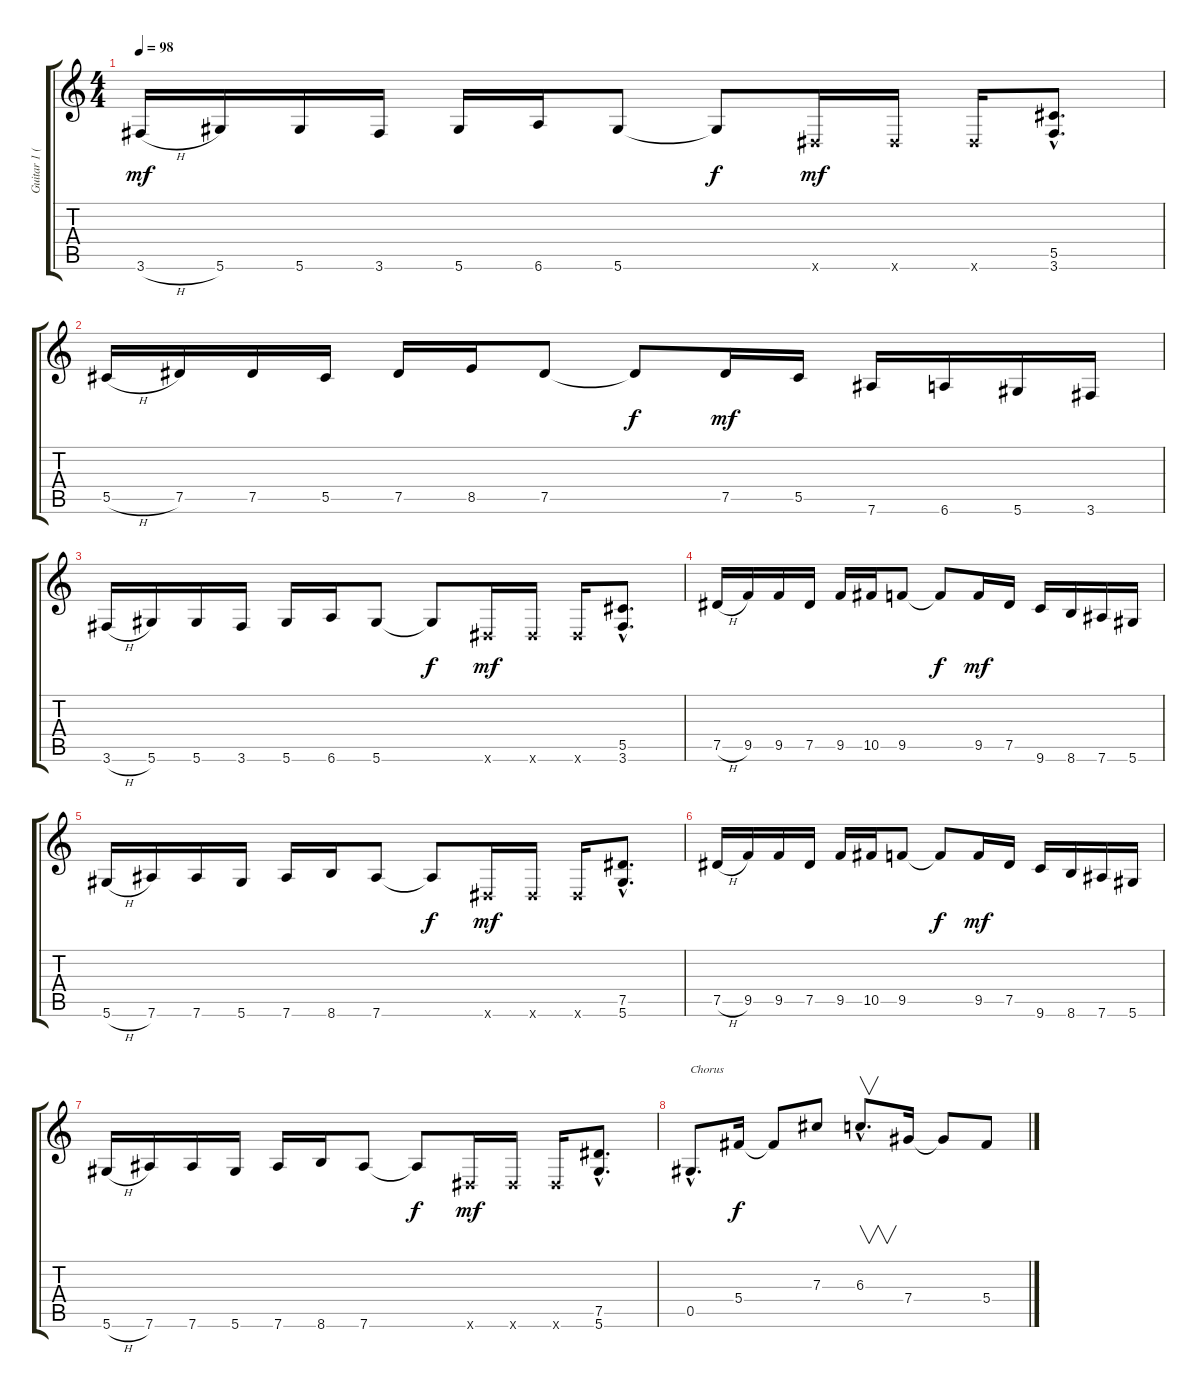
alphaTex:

\track ("Guitar 1 (Rhythm)" "Guitar 1 (") {instrument distortionguitar}
\staff {score tabs}
\tuning (Eb4 Bb3 Gb3 Db3 Ab2 Eb2) {hide}
\ts (4 4)
\tempo 98
\clef g2
\ks c
3.6{h}.16{dy mf} 5.6.16 5.6.16 3.6.16 5.6.16 6.6.16 5.6.8 5.6{t}.8{dy f} 0.6{x}.16{dy mf} 0.6{x}.16 0.6{x}.16 (5.5{hac} 3.6{hac}).8{d} |
5.5{h}.16 7.5.16 7.5.16 5.5.16 7.5.16 8.5.16 7.5.8 7.5{t}.8{dy f} 7.5.16{dy mf} 5.5.16 7.6.16 6.6.16 5.6.16 3.6.16 |
3.6{h}.16 5.6.16 5.6.16 3.6.16 5.6.16 6.6.16 5.6.8 5.6{t}.8{dy f} 0.6{x}.16{dy mf} 0.6{x}.16 0.6{x}.16 (5.5{hac} 3.6{hac}).8{d} |
7.5{h}.16 9.5.16 9.5.16 7.5.16 9.5.16 10.5.16 9.5.8 9.5{t}.8{dy f} 9.5.16{dy mf} 7.5.16 9.6.16 8.6.16 7.6.16 5.6.16 |
5.6{h}.16 7.6.16 7.6.16 5.6.16 7.6.16 8.6.16 7.6.8 7.6{t}.8{dy f} 0.6{x}.16{dy mf} 0.6{x}.16 0.6{x}.16 (7.5{hac} 5.6{hac}).8{d} |
7.5{h}.16 9.5.16 9.5.16 7.5.16 9.5.16 10.5.16 9.5.8 9.5{t}.8{dy f} 9.5.16{dy mf} 7.5.16 9.6.16 8.6.16 7.6.16 5.6.16 |
5.6{h}.16 7.6.16 7.6.16 5.6.16 7.6.16 8.6.16 7.6.8 7.6{t}.8{dy f} 0.6{x}.16{dy mf} 0.6{x}.16 0.6{x}.16 (7.5{hac} 5.6{hac}).8{d} |
0.5{hac}.8{d txt "Chorus"} 5.4.16{dy f} 5.4{t}.8 7.3.8 6.3{hac}.8{v d} 7.4.16 7.4{t}.8 5.4.8
